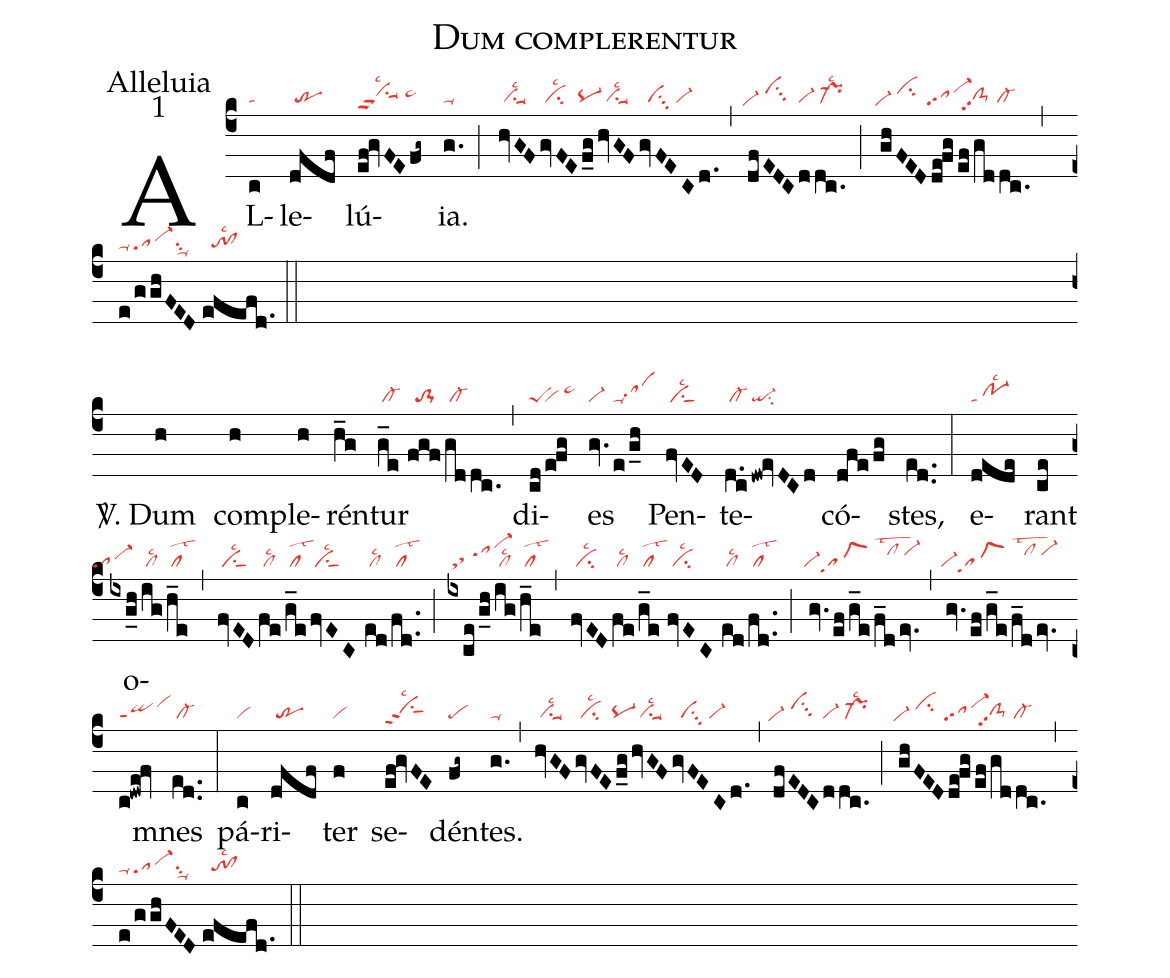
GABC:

name:Dum complerentur;
office-part:Alleluia;
mode:1;
nabc-lines:1;
%%
(c4) AL(c|ta)le(dfdf|/tr)lú(ef!gvFEfg~|vihhsu1suu1ppu2lsc2/pe~hh){ia}.(g.|ta-) (;)
(hvGF|/visu1suu1lsc2|/gvFE|/cilsc2|/f_g|`pq-|hvGF|//visu1suu1lsc2|/gvFECd.|//visu3/vi-) (,)
(dfEDC|`vi-he/vihisu3|/ddc.|vi-/pr-lsc2) (;)
(ghFED|`vi-he/vihisu2|de!fg|`sa-hgpp1|/ef/gddc.|/clS-hgpp2/cl-) (,) (e|ta-|/gghFED|sa-su2``ta-hd|//efefd.|//to!cllsc2) (::Z)

<sp>V/</sp>. Dum(h) com(h)ple(h)rén(h_g)tur(g_e|/cl-|//fgf|//to-1|/gddc.|/cl-) (,)
di(cd|peS|!e!fg|vi/pe~hi)es(gv.|vi-|e|ta-|!g_h|`sahh) Pen(fvED|/ciSlsc2)te(d.c|/cl-|!dw!evDCd|qi-su2)có(dfe/fg)stes,(ed..) (:)
e(dede|ta/po-1hhlsc2)rant(ce) o(ixg_h|````sa-|/ig|/cllsc2|/h_e|/cllst2)(,)(fvED|/ciSlsc2|/fe|/cllsc2|/g_e|/cllst2|/fvEC|/ciSlsc2|/!ed|/cllsc2|/fd..|/cllst2)(;)
(ixce|/ststhh|!g_h|`sa-hj|/ig|/cllsc2|/h_e|/cllst2)(,)(fvED|/cilsc2|/fe|/cllsc2|/g_e|/cllst2|//fvEC|/cilsc2|/!ed|/cllsc2|/fd..|/cllst2)(;)
(gv.|`vi-|ef/g_e|```sahd!clS1hd|/f_d|clhjlstw2|/ev.|/vi-hj)(,)
(gv.|`vi-|ef/g_e|```sahd!clS1hd|/f_d|clhjlstw2|/ev.|/vi-hj|/c!dwe!fv|qippt1vihj)mnes(ed..|/cl-) (:)
pá(c|vi)ri(dfdf|/tr)ter(f|vi) se(ef!gvFE|vihhppt2su1sut1lsc2)dén(fg~|pe)tes.(g.|ta-) (,)
(hvGF|/visu1suu1lsc2|/gvFE|/cilsc2|/f_g|`pq-|hvGF|//visu1suu1lsc2|/gvFECd.|//visu3/vi-) (,)
(dfEDC|`vi-he/vihisu3|/ddc.|vi-/pr-lsc2) (;)
(ghFED|`vi-he/vihisu2|de!fg|`sa-hgpp1|/ef/gddc.|/clS-hgpp2/cl-) (,) (e|ta-|/gghFED|sa-su2``ta-hd|//efefd.|//to!cllsc2) (::)
